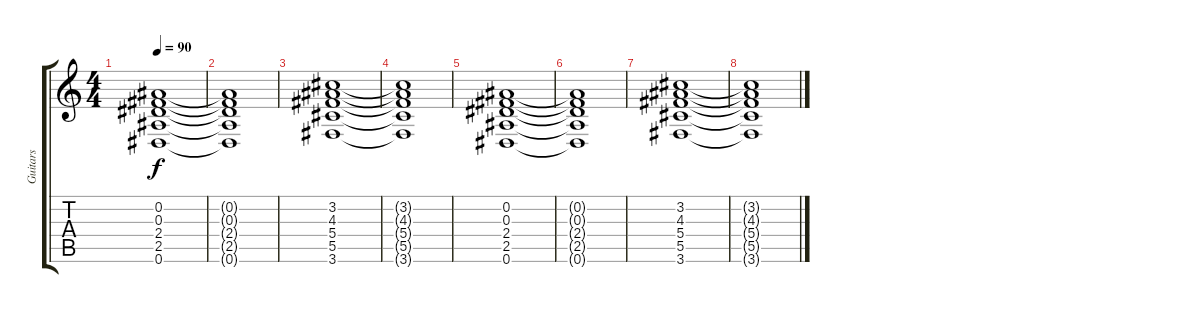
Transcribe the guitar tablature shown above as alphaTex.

\track ("Guitars" "Guitars") {instrument distortionguitar}
\staff {score tabs}
\tuning (Eb4 Bb3 Gb3 Db3 Ab2 Eb2) {hide}
\ts (4 4)
\tempo 90
\clef g2
\ks c
(0.2 0.3 2.4 2.5 0.6).1{dy f} |
(0.2{t} 0.3{t} 2.4{t} 2.5{t} 0.6{t}).1 |
(3.2 4.3 5.4 5.5 3.6).1 |
(3.2{t} 4.3{t} 5.4{t} 5.5{t} 3.6{t}).1 |
(0.2 0.3 2.4 2.5 0.6).1 |
(0.2{t} 0.3{t} 2.4{t} 2.5{t} 0.6{t}).1 |
(3.2 4.3 5.4 5.5 3.6).1 |
(3.2{t} 4.3{t} 5.4{t} 5.5{t} 3.6{t}).1
